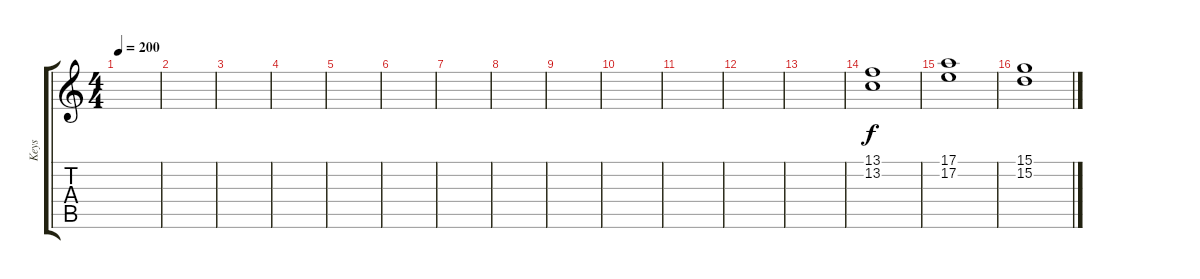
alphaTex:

\track ("Keys" "Keys") {instrument pad2warm}
\staff {score tabs}
\tuning (E4 B3 G3 D3 A2 E2) {hide}
\ts (4 4)
\tempo 200
\clef g2
\ks c
|
|
|
|
|
|
|
|
|
|
|
|
|
(13.1 13.2).1{volume 16 balance 0 instrument synthstrings1} |
(17.1 17.2).1 |
(15.1 15.2).1
